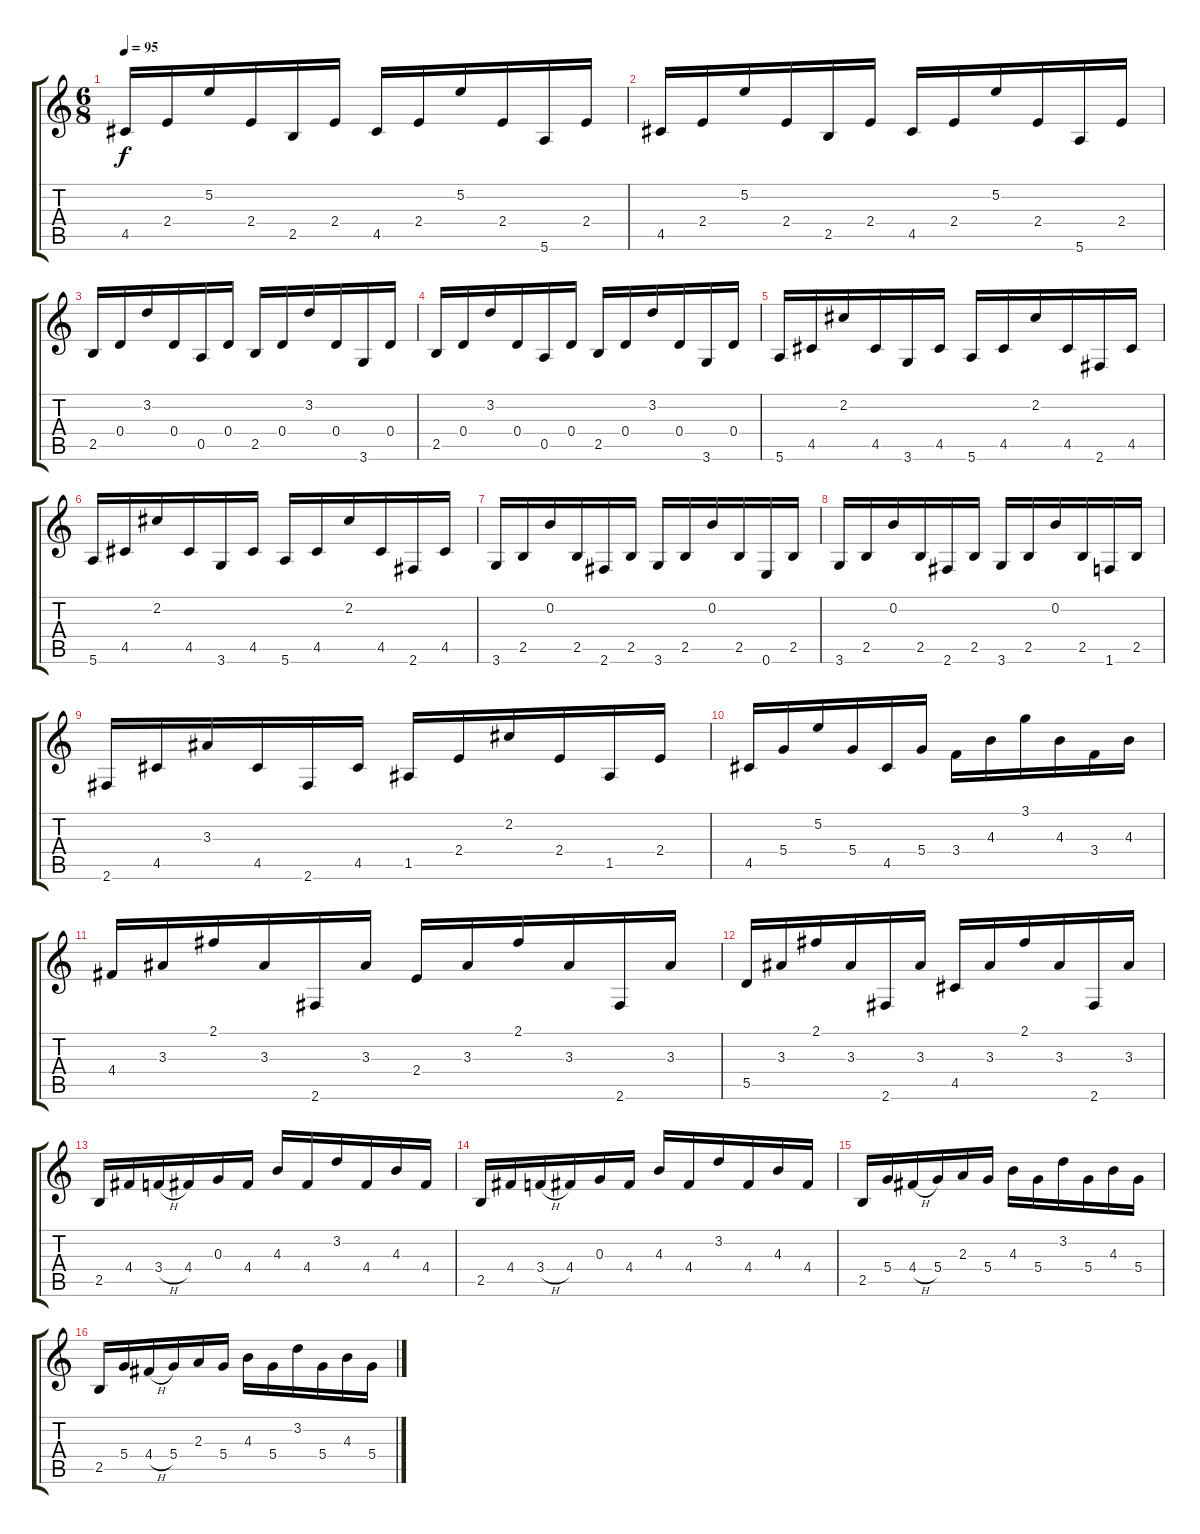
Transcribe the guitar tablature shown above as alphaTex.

\track "" {instrument acousticguitarnylon}
\staff {score tabs}
\tuning (E4 B3 G3 D3 A2 E2) {hide}
\ts (6 8)
\tempo 95
\clef g2
\ks c
4.5.16{dy f} 2.4.16 5.2.16 2.4.16 2.5.16 2.4.16 4.5.16 2.4.16 5.2.16 2.4.16 5.6.16 2.4.16 |
4.5.16 2.4.16 5.2.16 2.4.16 2.5.16 2.4.16 4.5.16 2.4.16 5.2.16 2.4.16 5.6.16 2.4.16 |
2.5.16 0.4.16 3.2.16 0.4.16 0.5.16 0.4.16 2.5.16 0.4.16 3.2.16 0.4.16 3.6.16 0.4.16 |
2.5.16 0.4.16 3.2.16 0.4.16 0.5.16 0.4.16 2.5.16 0.4.16 3.2.16 0.4.16 3.6.16 0.4.16 |
5.6.16 4.5.16 2.2.16 4.5.16 3.6.16 4.5.16 5.6.16 4.5.16 2.2.16 4.5.16 2.6.16 4.5.16 |
5.6.16 4.5.16 2.2.16 4.5.16 3.6.16 4.5.16 5.6.16 4.5.16 2.2.16 4.5.16 2.6.16 4.5.16 |
3.6.16 2.5.16 0.2.16 2.5.16 2.6.16 2.5.16 3.6.16 2.5.16 0.2.16 2.5.16 0.6.16 2.5.16 |
3.6.16 2.5.16 0.2.16 2.5.16 2.6.16 2.5.16 3.6.16 2.5.16 0.2.16 2.5.16 1.6.16 2.5.16 |
2.6.16 4.5.16 3.3.16 4.5.16 2.6.16 4.5.16 1.5.16 2.4.16 2.2.16 2.4.16 1.5.16 2.4.16 |
4.5.16 5.4.16 5.2.16 5.4.16 4.5.16 5.4.16 3.4.16 4.3.16 3.1.16 4.3.16 3.4.16 4.3.16 |
4.4.16 3.3.16 2.1.16 3.3.16 2.6.16 3.3.16 2.4.16 3.3.16 2.1.16 3.3.16 2.6.16 3.3.16 |
5.5.16 3.3.16 2.1.16 3.3.16 2.6.16 3.3.16 4.5.16 3.3.16 2.1.16 3.3.16 2.6.16 3.3.16 |
2.5.16 4.4.16 3.4{h}.16 4.4.16 0.3.16 4.4.16 4.3.16 4.4.16 3.2.16 4.4.16 4.3.16 4.4.16 |
2.5.16 4.4.16 3.4{h}.16 4.4.16 0.3.16 4.4.16 4.3.16 4.4.16 3.2.16 4.4.16 4.3.16 4.4.16 |
2.5.16 5.4.16 4.4{h}.16 5.4.16 2.3.16 5.4.16 4.3.16 5.4.16 3.2.16 5.4.16 4.3.16 5.4.16 |
2.5.16 5.4.16 4.4{h}.16 5.4.16 2.3.16 5.4.16 4.3.16 5.4.16 3.2.16 5.4.16 4.3.16 5.4.16
